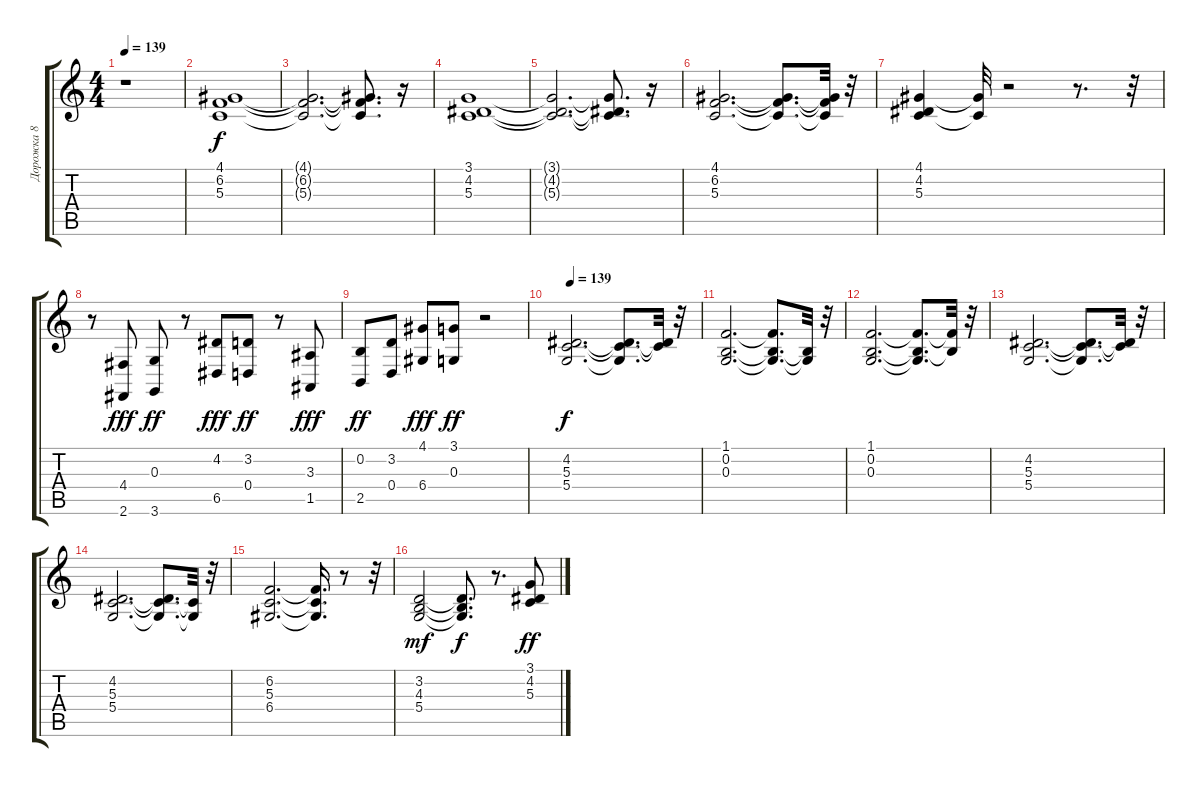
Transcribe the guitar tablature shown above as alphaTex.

\track ("Дорожка 8" "Дорожка 8") {instrument synthstrings1}
\staff {score tabs}
\tuning (E4 B3 G3 D3 A2 E2) {hide}
\ts (4 4)
\tempo 139
\clef g2
\ks c
r.1{dy fff} |
(4.1 6.2 5.3).1{dy f} |
(4.1{t} 6.2{t} 5.3{t}).2{d} (4.1{t} 6.2{t} 5.3{t}).8{d} r.16 |
(3.1 4.2 5.3).1 |
(3.1{t} 4.2{t} 5.3{t}).2{d} (3.1{t} 4.2{t} 5.3{t}).8{d} r.16 |
(4.1 6.2 5.3).2{d} (4.1{t} 6.2{t} 5.3{t}).8{d} (4.1{t} 6.2{t} 5.3{t}).32 r.32 |
(4.1 4.2 5.3).4 (4.1{t} 5.3{t}).32 r.2 r.8{d} r.32 |
r.8 (4.4 2.6).8{dy fff} (0.3 3.6).8{dy ff} r.8 (4.2 6.5).8{dy fff} (3.2 0.4).8{dy ff} r.8 (3.3 1.5).8{dy fff} |
(0.2 2.5).8{dy ff} (3.2 0.4).8 (4.1 6.4).8{dy fff} (3.1 0.3).8{dy ff} r.2 |
\tempo 139
(4.2 5.3 5.4).2{d dy f} (4.2{t} 5.3{t} 5.4{t}).8{d} (4.2{t} 5.3{t}).32 r.32 |
(1.1 0.2 0.3).2{d} (1.1{t} 0.2{t} 0.3{t}).8{d} (0.2{t} 0.3{t}).32 r.32 |
(1.1 0.2 0.3).2{d} (1.1{t} 0.2{t} 0.3{t}).8{d} (1.1{t} 0.2{t}).32 r.32 |
(4.2 5.3 5.4).2{d} (4.2{t} 5.3{t} 5.4{t}).8{d} (4.2{t} 5.3{t}).32 r.32 |
(4.2 5.3 5.4).2{d} (4.2{t} 5.3{t} 5.4{t}).8{d} (5.3{t} 5.4{t}).32 r.32 |
(6.2 5.3 6.4).2{d} (6.2{t} 5.3{t} 6.4{t}).16{d} r.8 r.32 |
(3.2 4.3 5.4).2{dy mf} (3.2{t} 4.3{t} 5.4{t}).8{d dy f} r.8{d} (3.1 4.2 5.3).8{dy ff}
